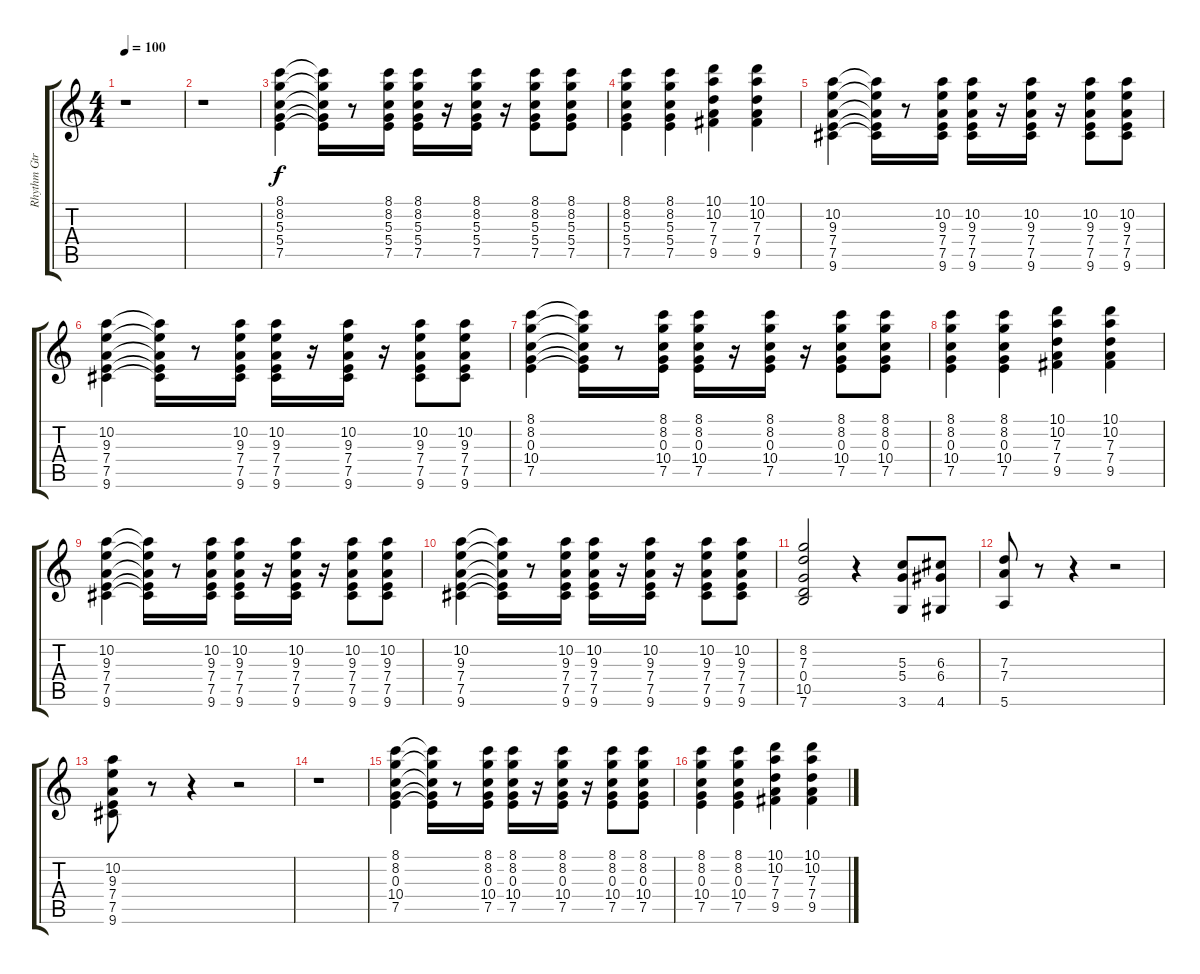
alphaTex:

\track ("Rhythm Gtr" "Rhythm Gtr") {instrument acousticguitarsteel}
\staff {score tabs}
\tuning (E4 B3 G3 D3 A2 E2) {hide}
\ts (4 4)
\tempo 100
\clef g2
\ks c
r.1{dy f instrument acousticguitarsteel} |
r.1 |
(8.1 8.2 5.3 5.4 7.5).4 (8.1{t} 8.2{t} 5.3{t} 5.4{t} 7.5{t}).16 r.8 (8.1 8.2 5.3 5.4 7.5).16 (8.1 8.2 5.3 5.4 7.5).16 r.16 (8.1 8.2 5.3 5.4 7.5).16 r.16 (8.1 8.2 5.3 5.4 7.5).8 (8.1 8.2 5.3 5.4 7.5).8 |
(8.1 8.2 5.3 5.4 7.5).4 (8.1 8.2 5.3 5.4 7.5).4 (10.1 10.2 7.3 7.4 9.5).4 (10.1 10.2 7.3 7.4 9.5).4 |
(10.2 9.3 7.4 7.5 9.6).4 (10.2{t} 9.3{t} 7.4{t} 7.5{t} 9.6{t}).16 r.8 (10.2 9.3 7.4 7.5 9.6).16 (10.2 9.3 7.4 7.5 9.6).16 r.16 (10.2 9.3 7.4 7.5 9.6).16 r.16 (10.2 9.3 7.4 7.5 9.6).8 (10.2 9.3 7.4 7.5 9.6).8 |
(10.2 9.3 7.4 7.5 9.6).4 (10.2{t} 9.3{t} 7.4{t} 7.5{t} 9.6{t}).16 r.8 (10.2 9.3 7.4 7.5 9.6).16 (10.2 9.3 7.4 7.5 9.6).16 r.16 (10.2 9.3 7.4 7.5 9.6).16 r.16 (10.2 9.3 7.4 7.5 9.6).8 (10.2 9.3 7.4 7.5 9.6).8 |
(8.1 8.2 0.3 10.4 7.5).4 (8.1{t} 8.2{t} 0.3{t} 10.4{t} 7.5{t}).16 r.8 (8.1 8.2 0.3 10.4 7.5).16 (8.1 8.2 0.3 10.4 7.5).16 r.16 (8.1 8.2 0.3 10.4 7.5).16 r.16 (8.1 8.2 0.3 10.4 7.5).8 (8.1 8.2 0.3 10.4 7.5).8 |
(8.1 8.2 0.3 10.4 7.5).4 (8.1 8.2 0.3 10.4 7.5).4 (10.1 10.2 7.3 7.4 9.5).4 (10.1 10.2 7.3 7.4 9.5).4 |
(10.2 9.3 7.4 7.5 9.6).4 (10.2{t} 9.3{t} 7.4{t} 7.5{t} 9.6{t}).16 r.8 (10.2 9.3 7.4 7.5 9.6).16 (10.2 9.3 7.4 7.5 9.6).16 r.16 (10.2 9.3 7.4 7.5 9.6).16 r.16 (10.2 9.3 7.4 7.5 9.6).8 (10.2 9.3 7.4 7.5 9.6).8 |
(10.2 9.3 7.4 7.5 9.6).4 (10.2{t} 9.3{t} 7.4{t} 7.5{t} 9.6{t}).16 r.8 (10.2 9.3 7.4 7.5 9.6).16 (10.2 9.3 7.4 7.5 9.6).16 r.16 (10.2 9.3 7.4 7.5 9.6).16 r.16 (10.2 9.3 7.4 7.5 9.6).8 (10.2 9.3 7.4 7.5 9.6).8 |
(8.2 7.3 0.4 10.5 7.6).2 r.4 (5.3 5.4 3.6).8 (6.3 6.4 4.6).8 |
(7.3 7.4 5.6).8 r.8 r.4 r.2 |
(10.2 9.3 7.4 7.5 9.6).8 r.8 r.4 r.2 |
r.1 |
(8.1 8.2 0.3 10.4 7.5).4 (8.1{t} 8.2{t} 0.3{t} 10.4{t} 7.5{t}).16 r.8 (8.1 8.2 0.3 10.4 7.5).16 (8.1 8.2 0.3 10.4 7.5).16 r.16 (8.1 8.2 0.3 10.4 7.5).16 r.16 (8.1 8.2 0.3 10.4 7.5).8 (8.1 8.2 0.3 10.4 7.5).8 |
(8.1 8.2 0.3 10.4 7.5).4 (8.1 8.2 0.3 10.4 7.5).4 (10.1 10.2 7.3 7.4 9.5).4 (10.1 10.2 7.3 7.4 9.5).4
